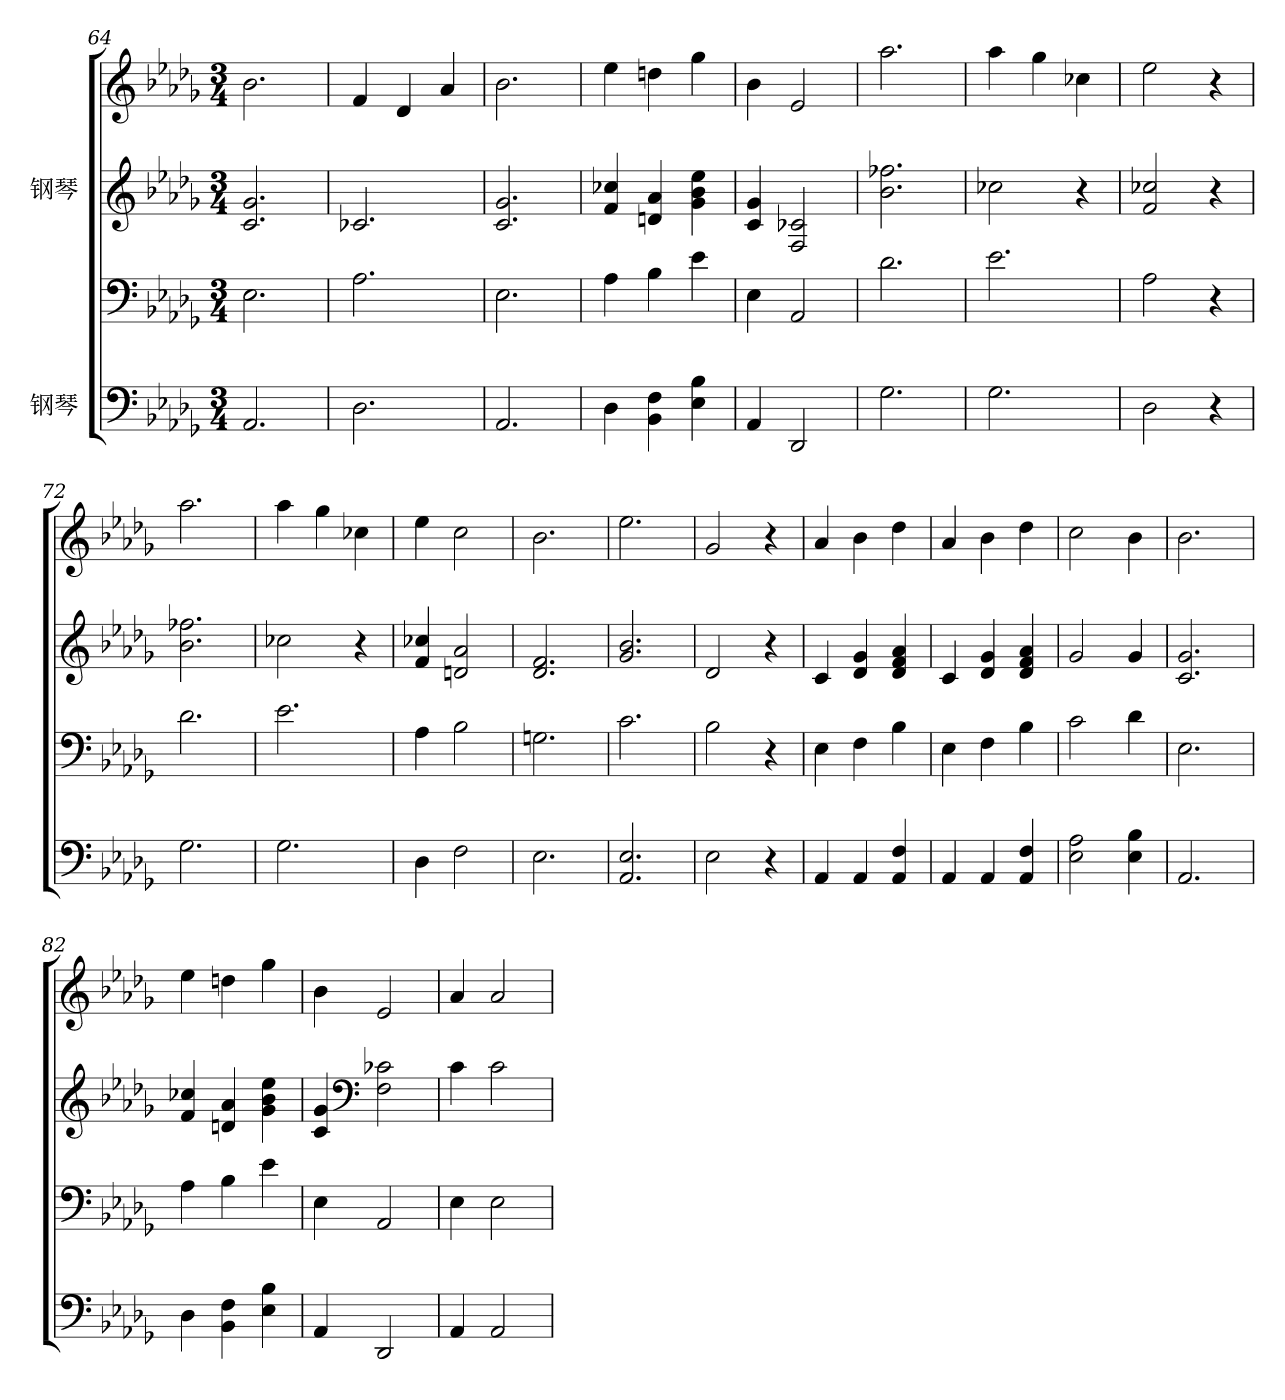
**kern	**kern	**kern	**kern
*part2	*part2	*part1	*part1
*staff4	*staff3	*staff2	*staff1
*I"钢琴	*	*I"钢琴	*
*clefF4	*clefF4	*clefG2	*clefG2
*k[b-e-a-d-g-]	*k[b-e-a-d-g-]	*k[b-e-a-d-g-]	*k[b-e-a-d-g-]
*M3/4	*M3/4	*M3/4	*M3/4
=64	=64	=64	=64
2.AA-/	2.E-\	2.c/ 2.g-/	2.b-\
=65	=65	=65	=65
2.D-\	2.A-\	2.c-X/	4f/
.	.	.	4d-/
.	.	.	4a-/
=66	=66	=66	=66
2.AA-/	2.E-\	2.c/ 2.g-/	2.b-\
!!LO:LB:g=z
=67	=67	=67	=67
4D-\	4A-\	4f/ 4cc-X/	4ee-\
4BB-\ 4F\	4B-\	4dn/ 4a-/	4ddn\
4E-\ 4B-\	4e-\	4g-\ 4b-\ 4ee-\	4gg-\
=68	=68	=68	=68
4AA-/	4E-\	4c/ 4g-/	4b-\
2DD-/	2AA-/	2F/ 2c-X/	2e-/
=69	=69	=69	=69
2.G-\	2.d-\	2.b-\ 2.ff-X\	2.aa-\
=70	=70	=70	=70
2.G-\	2.e-\	2cc-X\	4aa-\
.	.	.	4gg-\
.	.	4r	4cc-X\
=71	=71	=71	=71
2D-\	2A-\	2f/ 2cc-X/	2ee-\
4r	4r	4r	4r
=72	=72	=72	=72
2.G-\	2.d-\	2.b-\ 2.ff-X\	2.aa-\
=73	=73	=73	=73
*	*	*	*MM69
2.G-\	2.e-\	2cc-X\	4aa-\
.	.	.	4gg-\
.	.	4r	4cc-X\
=74	=74	=74	=74
*	*	*	*MM67
4D-\	4A-\	4f/ 4cc-X/	4ee-\
2F\	2B-\	2dn/ 2a-/	2cc\
=75	=75	=75	=75
2.E-\	2.Gn\	2.d-/ 2.f/	2.b-\
=76	=76	=76	=76
2.AA-/ 2.E-/	2.c\	2.g-/ 2.b-/	2.ee-\
!!LO:PB:g=z
=77	=77	=77	=77
*	*	*	*MM65
2E-\	2B-\	2d-/	2g-/
4r	4r	4r	4r
=78	=78	=78	=78
*	*	*	*MM67
4AA-/	4E-\	4c/	4a-/
4AA-/	4F\	4d-/ 4g-/	4b-\
4AA-/ 4F/	4B-\	4d-/ 4f/ 4a-/	4dd-\
=79	=79	=79	=79
*	*	*	*MM69
4AA-/	4E-\	4c/	4a-/
4AA-/	4F\	4d-/ 4g-/	4b-\
4AA-/ 4F/	4B-\	4d-/ 4f/ 4a-/	4dd-\
=80	=80	=80	=80
*	*	*	*MM67
2E-\ 2A-\	2c\	2g-/	2cc\
4E-\ 4B-\	4d-\	4g-/	4b-\
=81	=81	=81	=81
2.AA-/	2.E-\	2.c/ 2.g-/	2.b-\
=82	=82	=82	=82
4D-\	4A-\	4f/ 4cc-X/	4ee-\
4BB-\ 4F\	4B-\	4dn/ 4a-/	4ddn\
4E-\ 4B-\	4e-\	4g-\ 4b-\ 4ee-\	4gg-\
=83	=83	=83	=83
4AA-/	4E-\	4c/ 4g-/	4b-\
*	*	*clefF4	*
2DD-/	2AA-/	2F\ 2c-X\	2e-/
=84	=84	=84	=84
4AA-/	4E-\	4c\	4a-/
2AA-/	2E-\	2c\	2a-/
=	=	=	=
*-	*-	*-	*-
